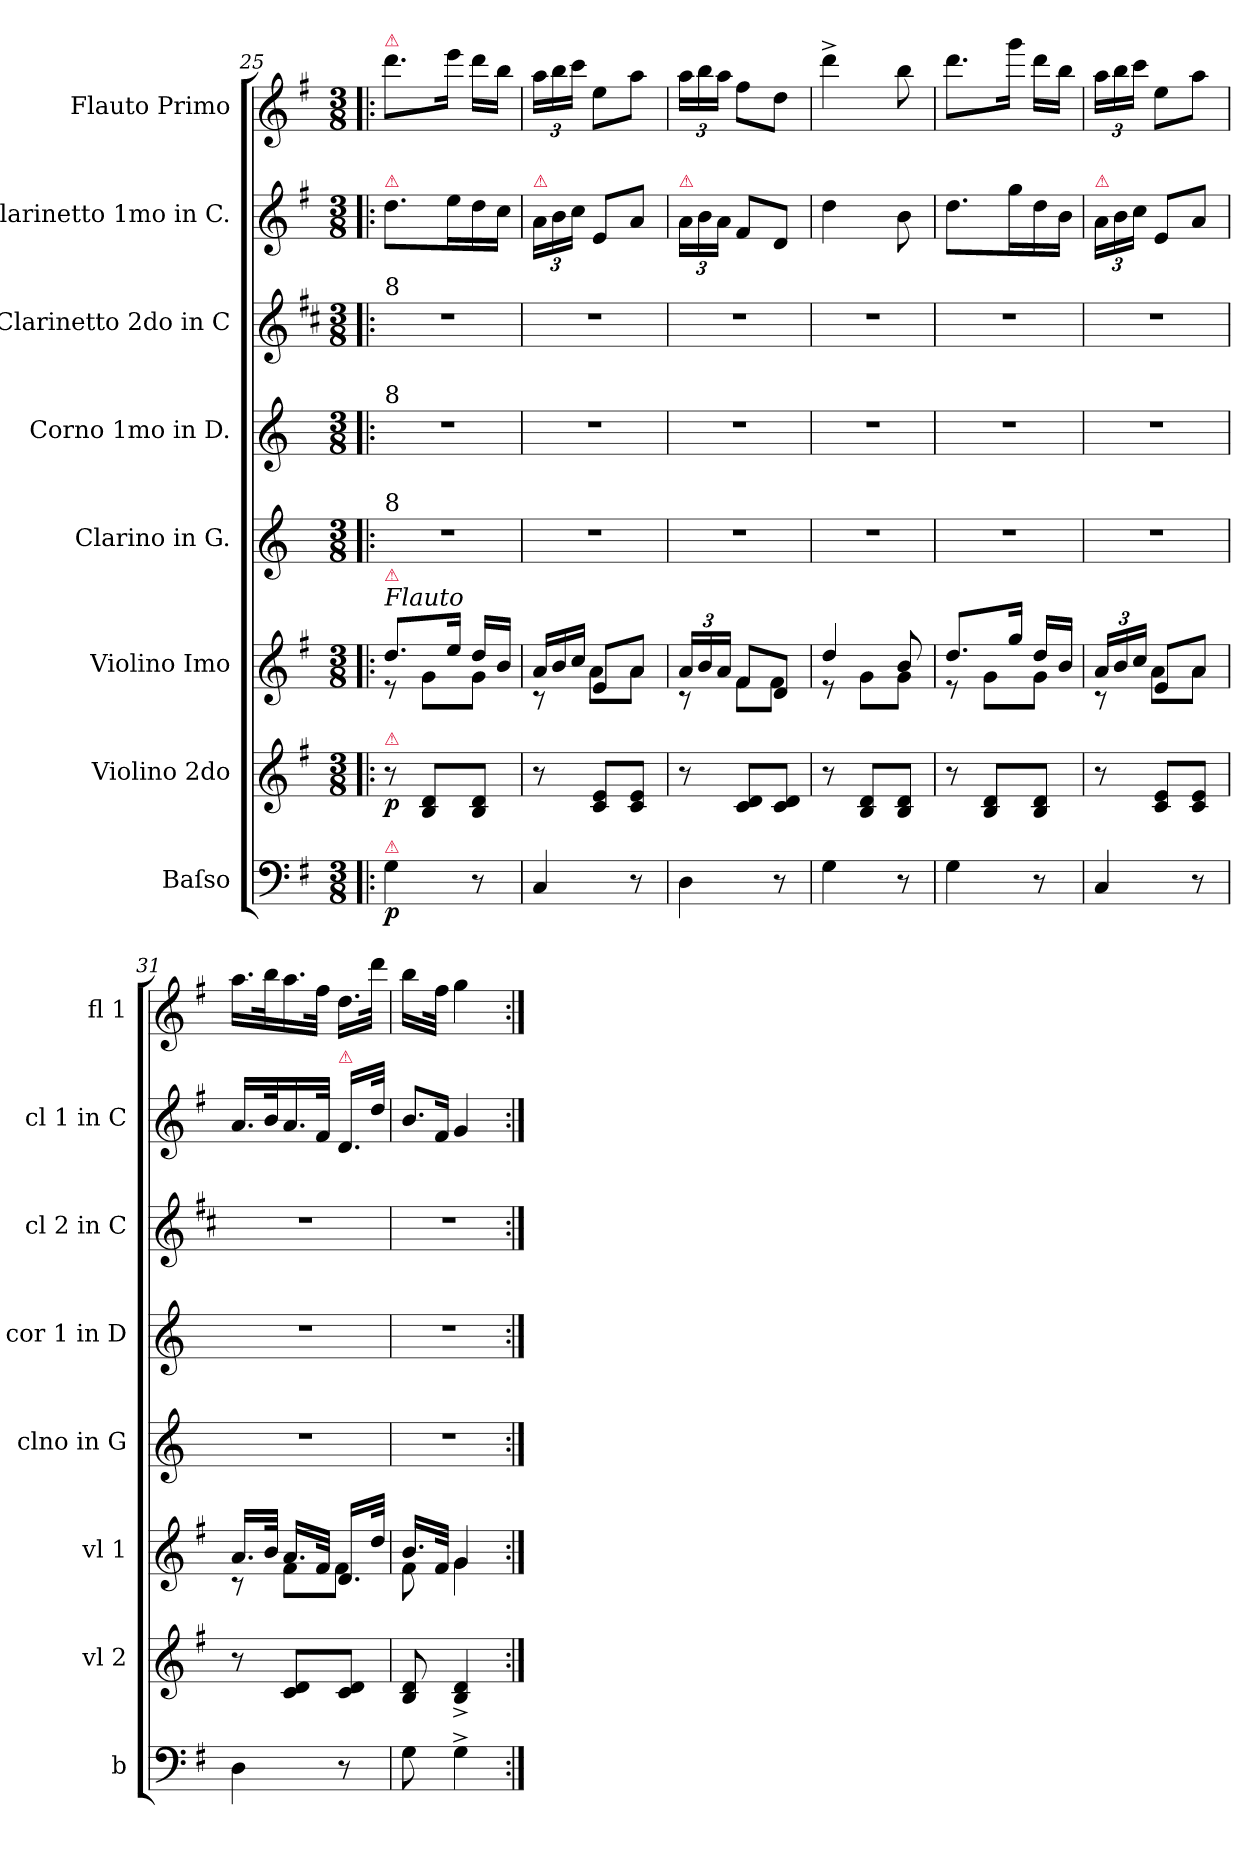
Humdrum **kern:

**kern	**dynam	**kern	**dynam	**kern	**kern	**kern	**kern	**kern	**kern
*part8	*part8	*part7	*part7	*part6	*part5	*part4	*part3	*part2	*part1
*staff8	*staff8	*staff7	*staff7	*staff6	*staff5	*staff4	*staff3	*staff2	*staff1
*I"Baſso	*	*I"Violino 2do	*	*I"Violino Imo	*I"Clarino in G.	*I"Corno 1mo in D.	*I"Clarinetto 2do in C	*I"Clarinetto 1mo in C.	*I"Flauto Primo
*I'b	*	*I'vl 2	*	*I'vl 1	*I'clno in G	*I'cor 1 in D	*I'cl 2 in C	*I'cl 1 in C	*I'fl 1
*clefF4	*	*clefG2	*	*clefG2	*clefG2	*clefG2	*clefG2	*clefG2	*clefG2
*	*	*	*	*	*ITrd-1c-2	*ITrd6c10	*	*	*
*k[f#]	*	*k[f#]	*	*k[f#]	*k[f#c#]	*k[f#c#]	*k[f#c#]	*k[f#]	*k[f#]
*M3/8	*	*M3/8	*	*M3/8	*M3/8	*M3/8	*M3/8	*M3/8	*M3/8
=25!|:	=25!|:	=25!|:	=25!|:	=25!|:	=25!|:	=25!|:	=25!|:	=25!|:	=25!|:
*	*	*	*	*^	*	*	*	*	*
!	!	!	!	!	!	!	!	!	!	!LO:TX:a:color=crimson:t=⚠
!	!	!	!	!	!	!	!	!	!LO:TX:a:color=crimson:t=⚠	!
!	!	!	!	!	!	!	!	!LO:TX:a:t=8	!	!
!	!	!	!	!	!	!	!LO:TX:a:t=8	!	!	!
!	!	!	!	!	!	!LO:TX:a:t=8	!	!	!	!
!	!	!	!	!LO:TX:a:i:t=Flauto	!	!	!	!	!	!
!	!	!	!	!LO:TX:a:color=crimson:t=⚠	!	!	!	!	!	!
!	!	!LO:TX:a:color=crimson:t=⚠	!	!	!	!	!	!	!	!
!LO:TX:a:color=crimson:t=⚠	!	!	!	!	!	!	!	!	!	!
4G\	p	8r	p	8.dd/L	8r	4.r	4.r	4.r	8.dd\L	8.ddd\L
.	.	8B/ 8d/L	.	.	8g\L	.	.	.	.	.
.	.	.	.	16ee/Jk	.	.	.	.	16ee\L	16eee\Jk
8r	.	8B/ 8d/J	.	16dd/LL	8g\J	.	.	.	16dd\	16ddd\LL
.	.	.	.	16b/JJ	.	.	.	.	16cc\JJ	16bb\JJ
=26	=26	=26	=26	=26	=26	=26	=26	=26	=26	=26
*	*	*	*	*Xtuplet	*	*	*	*	*	*
!	!	!	!	!	!	!	!	!	!LO:TX:a:color=crimson:t=⚠	!
4C/	.	8r	.	24a/LL	8r	4.r	4.r	4.r	24a\LL	24aa\LL
.	.	.	.	24b/	.	.	.	.	24b\	24bb\
.	.	.	.	24cc/JJ	.	.	.	.	24cc\JJ	24ccc\JJ
.	.	8c/ 8e/L	.	8e/L	8a\L	.	.	.	8e/L	8ee\L
8r	.	8c/ 8e/J	.	8a/J	8a\J	.	.	.	8a/J	8aa\J
=27	=27	=27	=27	=27	=27	=27	=27	=27	=27	=27
*	*	*	*	*tuplet	*	*	*	*	*	*
!	!	!	!	!	!	!	!	!	!LO:TX:a:color=crimson:t=⚠	!
4D\	.	8r	.	24a/LL	8r	4.r	4.r	4.r	24a\LL	24aa\LL
.	.	.	.	24b/	.	.	.	.	24b\	24bb\
.	.	.	.	24a/JJ	.	.	.	.	24a\JJ	24aa\JJ
.	.	8c/ 8d/L	.	8f#/L	8f#\L	.	.	.	8f#/L	8ff#\L
8r	.	8c/ 8d/J	.	8d/J	8f#\J	.	.	.	8d/J	8dd\J
=28	=28	=28	=28	=28	=28	=28	=28	=28	=28	=28
4G\	.	8r	.	4dd/	8r	4.r	4.r	4.r	4dd\	4ddd^\
.	.	8B/ 8d/L	.	.	8g\L	.	.	.	.	.
8r	.	8B/ 8d/J	.	8b/	8g\J	.	.	.	8b\	8bb\
=29	=29	=29	=29	=29	=29	=29	=29	=29	=29	=29
4G\	.	8r	.	8.dd/L	8r	4.r	4.r	4.r	8.dd\L	8.ddd\L
.	.	8B/ 8d/L	.	.	8g\L	.	.	.	.	.
.	.	.	.	16gg/Jk	.	.	.	.	16gg\L	16ggg\Jk
8r	.	8B/ 8d/J	.	16dd/LL	8g\J	.	.	.	16dd\	16ddd\LL
.	.	.	.	16b/JJ	.	.	.	.	16b\JJ	16bb\JJ
=30	=30	=30	=30	=30	=30	=30	=30	=30	=30	=30
!	!	!	!	!	!	!	!	!	!LO:TX:a:color=crimson:t=⚠	!
4C/	.	8r	.	24a/LL	8r	4.r	4.r	4.r	24a\LL	24aa\LL
.	.	.	.	24b/	.	.	.	.	24b\	24bb\
.	.	.	.	24cc/JJ	.	.	.	.	24cc\JJ	24ccc\JJ
.	.	8c/ 8e/L	.	8e/L	8a\L	.	.	.	8e/L	8ee\L
8r	.	8c/ 8e/J	.	8a/J	8a\J	.	.	.	8a/J	8aa\J
=31	=31	=31	=31	=31	=31	=31	=31	=31	=31	=31
4D\	.	8r	.	16.a/LL	8r	4.r	4.r	4.r	16.a/LL	16.aa\LL
.	.	.	.	32b/JJk	.	.	.	.	32b/K	32bb\K
.	.	8c/ 8d/L	.	16.a/LL	8f#\L	.	.	.	16.a/	16.aa\
.	.	.	.	32f#/JJk	.	.	.	.	32f#/JJk	32ff#\JJk
!	!	!	!	!	!	!	!	!	!LO:TX:a:color=crimson:t=⚠	!
8r	.	8c/ 8d/J	.	16.d/LL	8f#\J	.	.	.	16.d/LL	16.dd\LL
.	.	.	.	32dd/JJk	.	.	.	.	32dd\JJk	32ddd\JJk
=32	=32	=32	=32	=32	=32	=32	=32	=32	=32	=32
!	!	!	!	!	!	!	!	!	!LO:N:vis=8.	!LO:N:vis=16
8G\	.	8B/ 8d/	.	16.b/LL	8f#\	4.r	4.r	4.r	16.b/L	16.bb\LL
!	!	!	!	!	!	!	!	!	!LO:N:vis=16	!
.	.	.	.	32f#/JJk	.	.	.	.	32f#/Jk	32ff#\JJk
4G^<\	.	4B^>/ 4d^>/	.	4g/	4g\	.	.	.	4g/	4gg\
*	*	*	*	*v	*v	*	*	*	*	*
=:|!	=:|!	=:|!	=:|!	=:|!	=:|!	=:|!	=:|!	=:|!	=:|!
*-	*-	*-	*-	*-	*-	*-	*-	*-	*-
